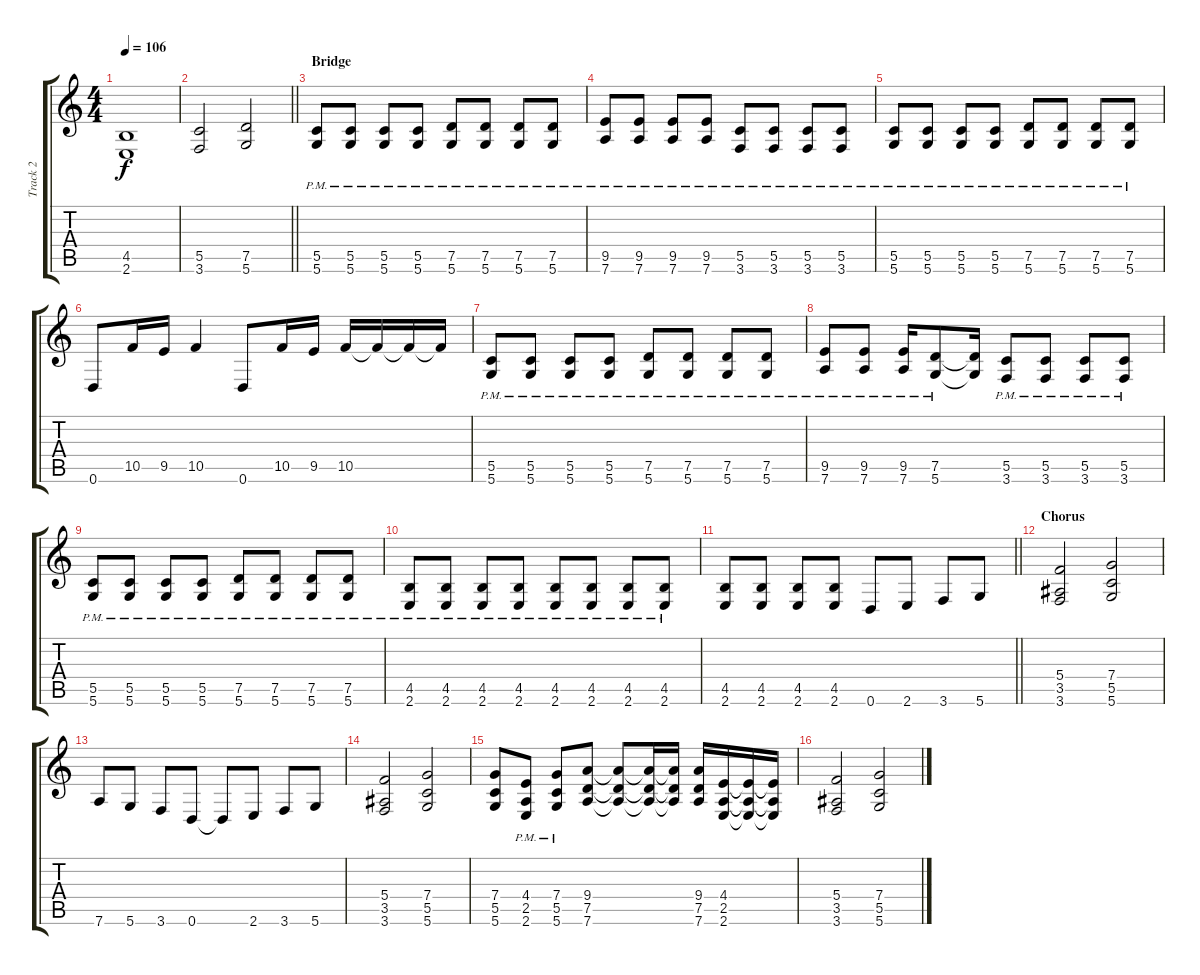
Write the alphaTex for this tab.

\track ("Track 2" "Track 2") {instrument distortionguitar}
\staff {score tabs}
\tuning (D4 A3 F3 C3 G2 D2) {hide}
\ts (4 4)
\tempo 106
\clef g2
\ks c
(4.5 2.6).1{dy f} |
\barLineRight lightlight
(5.5 3.6).2 (7.5 5.6).2 |
\section ("" "Bridge")
(5.5{pm} 5.6{pm}).8 (5.5{pm} 5.6{pm}).8 (5.5{pm} 5.6{pm}).8 (5.5{pm} 5.6{pm}).8 (7.5{pm} 5.6{pm}).8 (7.5{pm} 5.6{pm}).8 (7.5{pm} 5.6{pm}).8 (7.5{pm} 5.6{pm}).8 |
(9.5{pm} 7.6{pm}).8 (9.5{pm} 7.6{pm}).8 (9.5{pm} 7.6{pm}).8 (9.5{pm} 7.6{pm}).8 (5.5{pm} 3.6{pm}).8 (5.5{pm} 3.6{pm}).8 (5.5{pm} 3.6{pm}).8 (5.5{pm} 3.6{pm}).8 |
(5.5{pm} 5.6{pm}).8 (5.5{pm} 5.6{pm}).8 (5.5{pm} 5.6{pm}).8 (5.5{pm} 5.6{pm}).8 (7.5{pm} 5.6{pm}).8 (7.5{pm} 5.6{pm}).8 (7.5{pm} 5.6{pm}).8 (7.5{pm} 5.6{pm}).8 |
0.6.8 10.5.16 9.5.16 10.5.4 0.6.8 10.5.16 9.5.16 10.5.16 10.5{t}.16 10.5{t}.16 10.5{t}.16 |
(5.5{pm} 5.6{pm}).8 (5.5{pm} 5.6{pm}).8 (5.5{pm} 5.6{pm}).8 (5.5{pm} 5.6{pm}).8 (7.5{pm} 5.6{pm}).8 (7.5{pm} 5.6{pm}).8 (7.5{pm} 5.6{pm}).8 (7.5{pm} 5.6{pm}).8 |
(9.5{pm} 7.6{pm}).8 (9.5{pm} 7.6{pm}).8 (9.5{pm} 7.6{pm}).16 (7.5{pm} 5.6{pm}).8 (7.5{t} 5.6{t}).16 (5.5{pm} 3.6{pm}).8 (5.5{pm} 3.6{pm}).8 (5.5{pm} 3.6{pm}).8 (5.5{pm} 3.6{pm}).8 |
(5.5{pm} 5.6{pm}).8 (5.5{pm} 5.6{pm}).8 (5.5{pm} 5.6{pm}).8 (5.5{pm} 5.6{pm}).8 (7.5{pm} 5.6{pm}).8 (7.5{pm} 5.6{pm}).8 (7.5{pm} 5.6{pm}).8 (7.5{pm} 5.6{pm}).8 |
(4.5{pm} 2.6{pm}).8 (4.5{pm} 2.6{pm}).8 (4.5{pm} 2.6{pm}).8 (4.5{pm} 2.6{pm}).8 (4.5{pm} 2.6{pm}).8 (4.5{pm} 2.6{pm}).8 (4.5{pm} 2.6{pm}).8 (4.5{pm} 2.6{pm}).8 |
\barLineRight lightlight
(4.5 2.6).8 (4.5 2.6).8 (4.5 2.6).8 (4.5 2.6).8 0.6.8 2.6.8 3.6.8 5.6.8 |
\section ("" "Chorus")
(5.4 3.5 3.6).2 (7.4 5.5 5.6).2 |
7.6.8 5.6.8 3.6.8 0.6.8 0.6{t}.8 2.6.8 3.6.8 5.6.8 |
(5.4 3.5 3.6).2 (7.4 5.5 5.6).2 |
(7.4 5.5 5.6).8 (4.4{pm} 2.5{pm} 2.6{pm}).8 (7.4{pm} 5.5{pm} 5.6{pm}).8 (9.4 7.5 7.6).8 (9.4{t} 7.5{t} 7.6{t}).8 (9.4{t} 7.5{t} 7.6{t}).16 (9.4{t} 7.5{t} 7.6{t}).16 (9.4 7.5 7.6).16 (4.4 2.5 2.6).16 (4.4{t} 2.5{t} 2.6{t}).16 (4.4{t} 2.5{t} 2.6{t}).16 |
(5.4 3.5 3.6).2 (7.4 5.5 5.6).2
